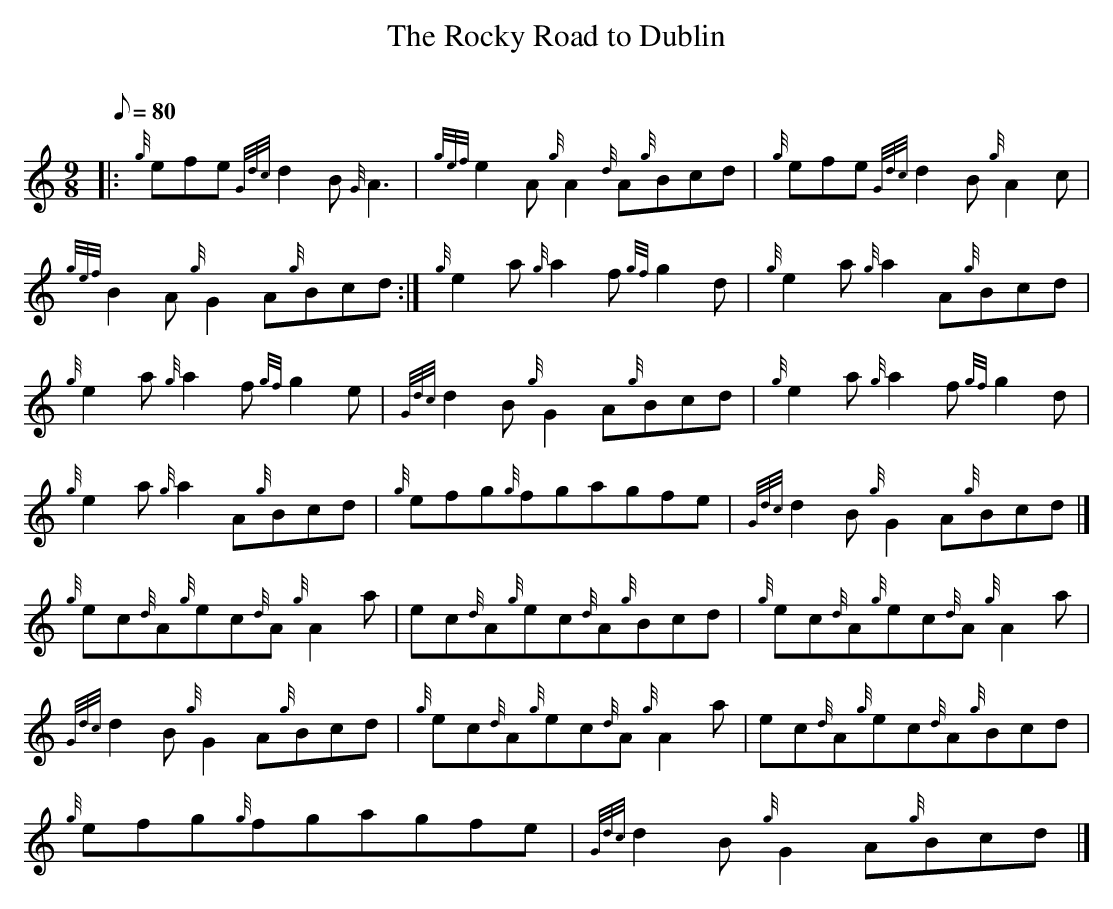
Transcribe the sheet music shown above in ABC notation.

X:1
T:The Rocky Road to Dublin
M:9/8
L:1/8
Q:80
C:
K:HP
|: {g}efe{Gdc}d2B{G}A3 | \
{gef}e2A{g}A2{d}A{g}Bcd | \
{g}efe{Gdc}d2B{g}A2c |
{gef}B2A{g}G2A{g}Bcd :| \
{g}e2a{g}a2f{gf}g2d | \
{g}e2a{g}a2A{g}Bcd |
{g}e2a{g}a2f{gf}g2e | \
{Gdc}d2B{g}G2A{g}Bcd | \
{g}e2a{g}a2f{gf}g2d |
{g}e2a{g}a2A{g}Bcd | \
{g}efg{g}fgagfe | \
{Gdc}d2B{g}G2A{g}Bcd|]
{g}ec{d}A{g}ec{d}A{g}A2a | \
ec{d}A{g}ec{d}A{g}Bcd | \
{g}ec{d}A{g}ec{d}A{g}A2a |
{Gdc}d2B{g}G2A{g}Bcd | \
{g}ec{d}A{g}ec{d}A{g}A2a | \
ec{d}A{g}ec{d}A{g}Bcd |
{g}efg{g}fgagfe | \
{Gdc}d2B{g}G2A{g}Bcd|]
